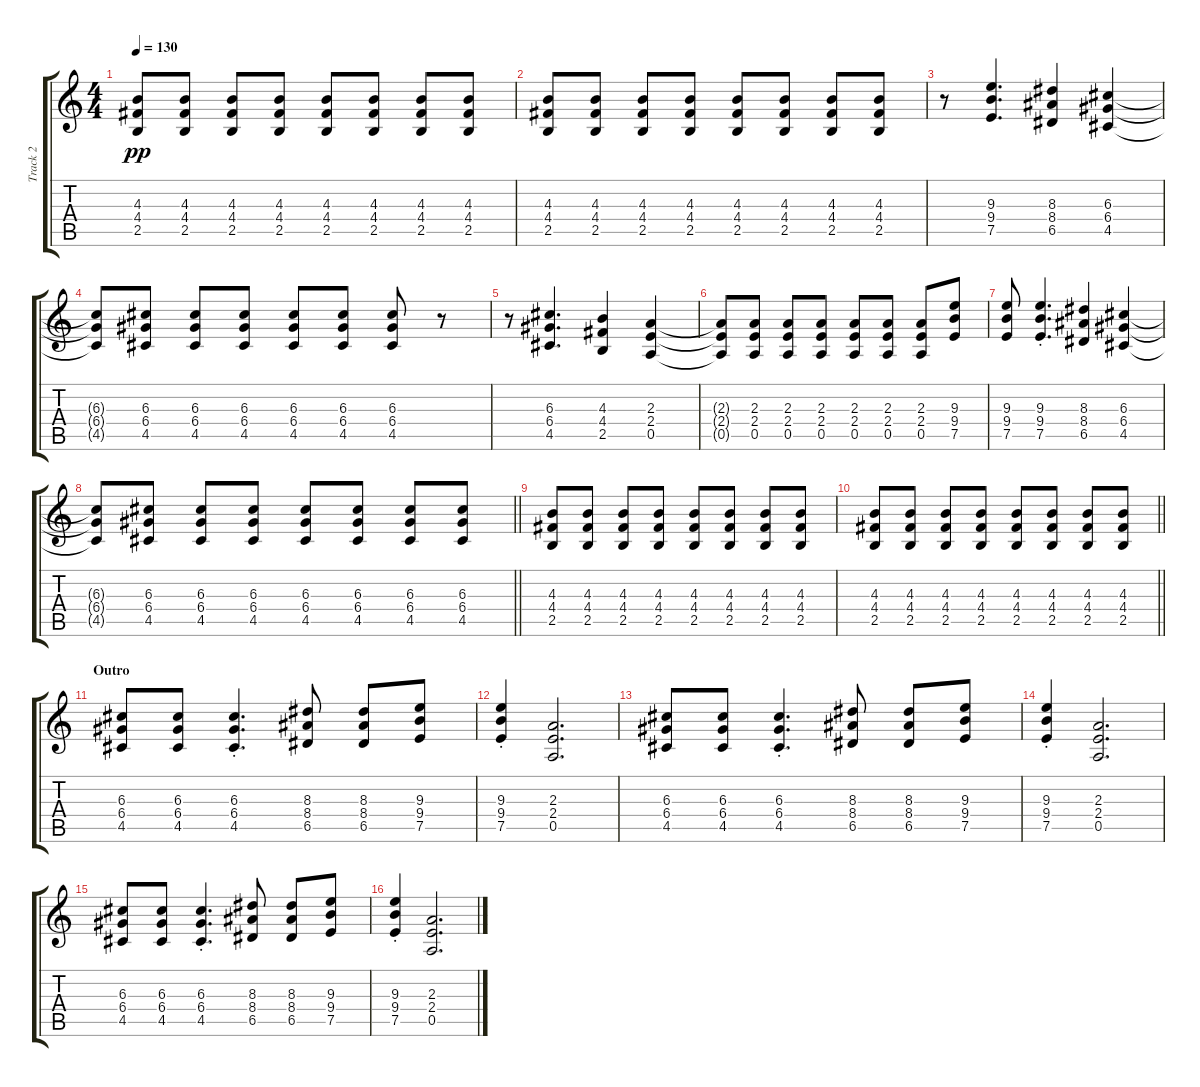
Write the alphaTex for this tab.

\track ("Track 2" "Track 2") {instrument acousticguitarsteel}
\staff {score tabs}
\tuning (E4 B3 G3 D3 A2 E2) {hide}
\ts (4 4)
\tempo 130
\clef g2
\ks c
(4.3 4.4 2.5).8{dy pp} (4.3 4.4 2.5).8 (4.3 4.4 2.5).8 (4.3 4.4 2.5).8 (4.3 4.4 2.5).8 (4.3 4.4 2.5).8 (4.3 4.4 2.5).8 (4.3 4.4 2.5).8 |
(4.3 4.4 2.5).8 (4.3 4.4 2.5).8 (4.3 4.4 2.5).8 (4.3 4.4 2.5).8 (4.3 4.4 2.5).8 (4.3 4.4 2.5).8 (4.3 4.4 2.5).8 (4.3 4.4 2.5).8 |
r.8 (9.3 9.4 7.5).4{d} (8.3 8.4 6.5).4 (6.3 6.4 4.5).4 |
(6.3{t} 6.4{t} 4.5{t}).8 (6.3 6.4 4.5).8 (6.3 6.4 4.5).8 (6.3 6.4 4.5).8 (6.3 6.4 4.5).8 (6.3 6.4 4.5).8 (6.3 6.4 4.5).8 r.8 |
r.8 (6.3 6.4 4.5).4{d} (4.3 4.4 2.5).4 (2.3 2.4 0.5).4 |
(2.3{t} 2.4{t} 0.5{t}).8 (2.3 2.4 0.5).8 (2.3 2.4 0.5).8 (2.3 2.4 0.5).8 (2.3 2.4 0.5).8 (2.3 2.4 0.5).8 (2.3 2.4 0.5).8 (9.3 9.4 7.5).8 |
(9.3 9.4 7.5).8 (9.3{st} 9.4{st} 7.5{st}).4{d} (8.3 8.4 6.5).4 (6.3 6.4 4.5).4 |
\barLineRight lightlight
(6.3{t} 6.4{t} 4.5{t}).8 (6.3 6.4 4.5).8 (6.3 6.4 4.5).8 (6.3 6.4 4.5).8 (6.3 6.4 4.5).8 (6.3 6.4 4.5).8 (6.3 6.4 4.5).8 (6.3 6.4 4.5).8 |
(4.3 4.4 2.5).8 (4.3 4.4 2.5).8 (4.3 4.4 2.5).8 (4.3 4.4 2.5).8 (4.3 4.4 2.5).8 (4.3 4.4 2.5).8 (4.3 4.4 2.5).8 (4.3 4.4 2.5).8 |
\barLineRight lightlight
(4.3 4.4 2.5).8 (4.3 4.4 2.5).8 (4.3 4.4 2.5).8 (4.3 4.4 2.5).8 (4.3 4.4 2.5).8 (4.3 4.4 2.5).8 (4.3 4.4 2.5).8 (4.3 4.4 2.5).8 |
\section ("" "Outro")
(6.3 6.4 4.5).8 (6.3 6.4 4.5).8 (6.3{st} 6.4{st} 4.5{st}).4{d} (8.3 8.4 6.5).8 (8.3 8.4 6.5).8 (9.3 9.4 7.5).8 |
(9.3{st} 9.4{st} 7.5{st}).4 (2.3 2.4 0.5).2{d} |
(6.3 6.4 4.5).8 (6.3 6.4 4.5).8 (6.3{st} 6.4{st} 4.5{st}).4{d} (8.3 8.4 6.5).8 (8.3 8.4 6.5).8 (9.3 9.4 7.5).8 |
(9.3{st} 9.4{st} 7.5{st}).4 (2.3 2.4 0.5).2{d} |
(6.3 6.4 4.5).8 (6.3 6.4 4.5).8 (6.3{st} 6.4{st} 4.5{st}).4{d} (8.3 8.4 6.5).8 (8.3 8.4 6.5).8 (9.3 9.4 7.5).8 |
(9.3{st} 9.4{st} 7.5{st}).4 (2.3 2.4 0.5).2{d}
